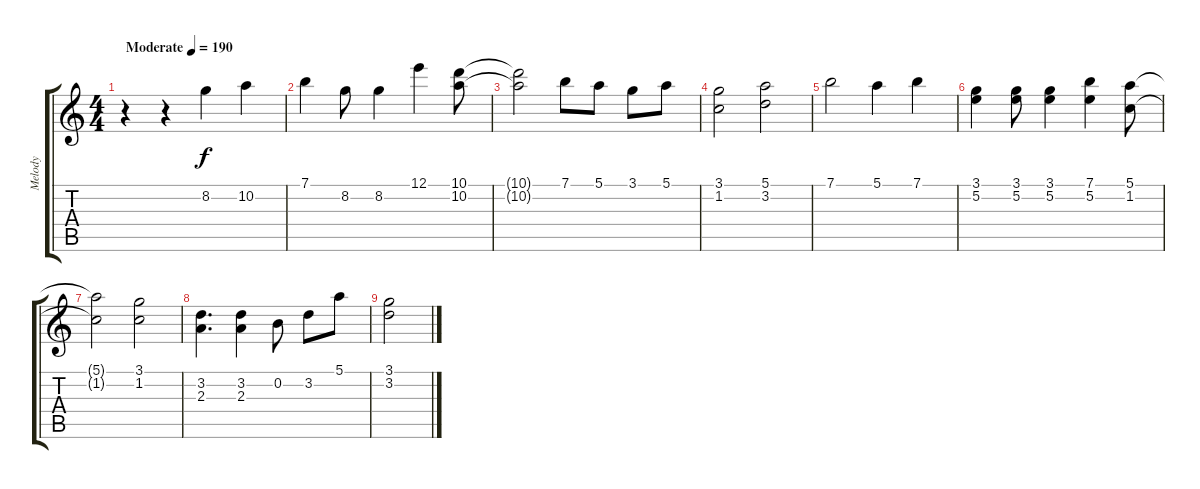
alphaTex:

\track ("Melody" "Melody") {instrument acousticguitarsteel}
\staff {score tabs}
\tuning (E4 B3 G3 D3 A2 E2) {hide}
\ts (4 4)
\tempo (190 "Moderate")
\clef g2
\ks c
r.4{dy f instrument acousticguitarsteel} r.4 8.2.4 10.2.4 |
7.1.4 8.2.8 8.2.4 12.1.4 (10.1 10.2).8 |
(10.1{t} 10.2{t}).2 7.1.8 5.1.8 3.1.8 5.1.8 |
(3.1 1.2).2 (5.1 3.2).2 |
7.1.2 5.1.4 7.1.4 |
(3.1 5.2).4 (3.1 5.2).8 (3.1 5.2).4 (7.1 5.2).4 (5.1 1.2).8 |
(5.1{t} 1.2{t}).2 (3.1 1.2).2 |
(3.2 2.3).4{d} (3.2 2.3).4 0.2.8 3.2.8 5.1.8 |
(3.1 3.2).2
